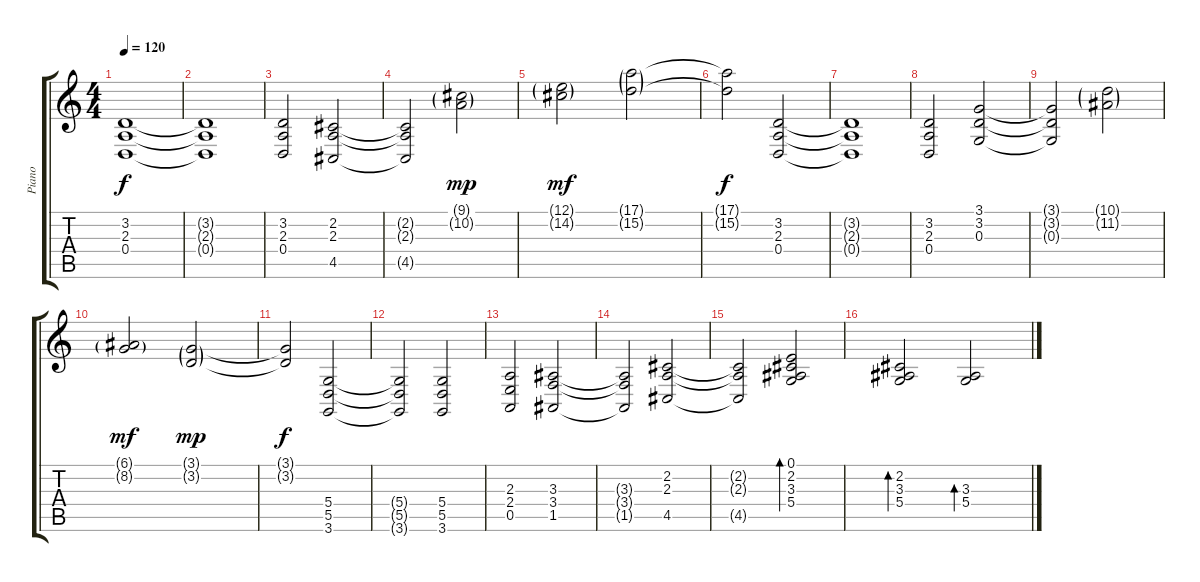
\track ("Piano" "Piano") {instrument brightacousticpiano}
\staff {score tabs}
\tuning (E4 B3 G3 D3 A2 E2) {hide}
\ts (4 4)
\tempo 120
\clef g2
\ks c
(3.2 2.3 0.4).1{dy f instrument brightacousticpiano} |
(3.2{t} 2.3{t} 0.4{t}).1 |
(3.2 2.3 0.4).2 (2.2 2.3 4.5).2 |
(2.2{t} 2.3{t} 4.5{t}).2 (9.1{g} 10.2{g}).2{dy mp} |
(12.1{g} 14.2{g}).2{dy mf} (17.1{g} 15.2{g}).2 |
(17.1{t} 15.2{t}).2{dy f} (3.2 2.3 0.4).2 |
(3.2{t} 2.3{t} 0.4{t}).1 |
(3.2 2.3 0.4).2 (3.1 3.2 0.3).2 |
(3.1{t} 3.2{t} 0.3{t}).2 (10.1{g} 11.2{g}).2 |
(6.1{g} 8.2{g}).2{dy mf} (3.1{g} 3.2{g}).2{dy mp} |
(3.1{t} 3.2{t}).2{dy f} (5.4 5.5 3.6).2 |
(5.4{t} 5.5{t} 3.6{t}).2 (5.4 5.5 3.6).2 |
(2.3 2.4 0.5).2 (3.3 3.4 1.5).2 |
(3.3{t} 3.4{t} 1.5{t}).2 (2.2 2.3 4.5).2 |
(2.2{t} 2.3{t} 4.5{t}).2 (0.1 2.2 3.3 5.4).2{bd 480} |
(2.2 3.3 5.4).2{bd 480} (3.3 5.4).2{bd 480}
